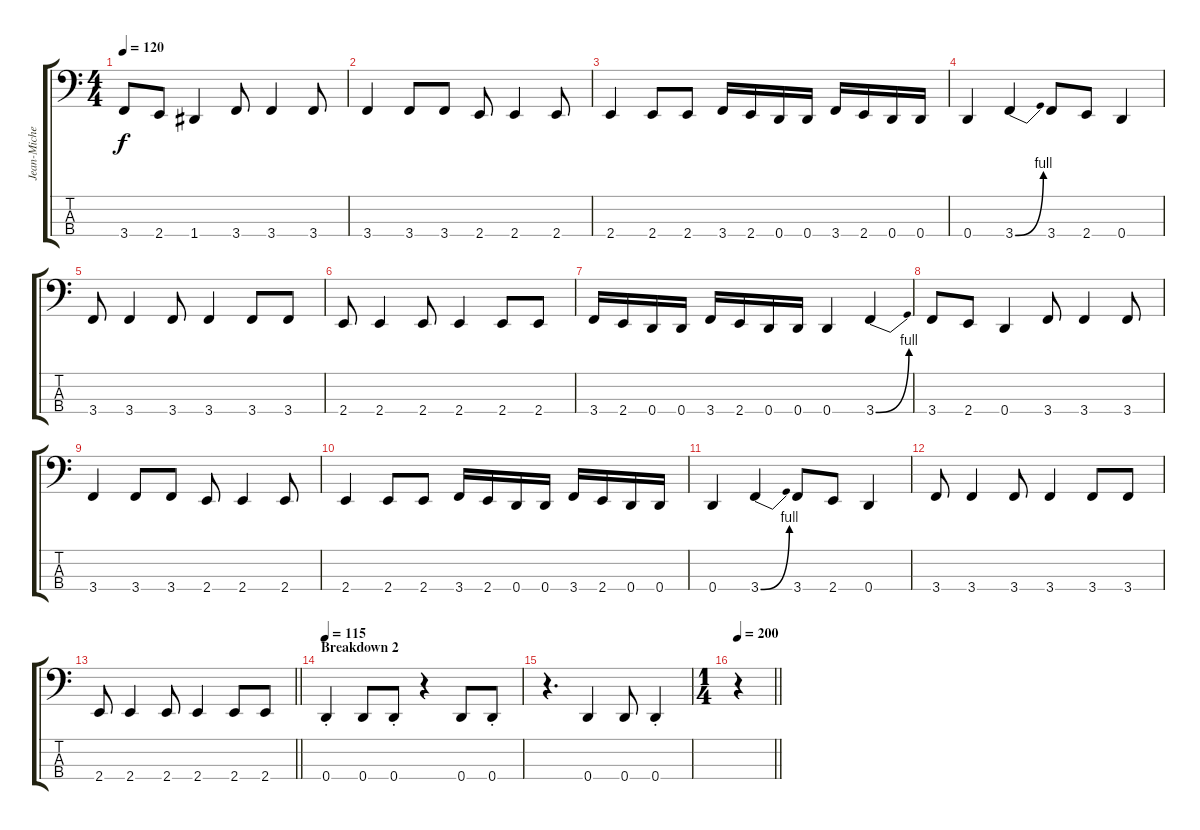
\track ("Jean-Michel Labadie" "Jean-Miche") {instrument electricbassfinger}
\staff {score tabs}
\tuning (F2 C2 G1 D1) {hide}
\ts (4 4)
\tempo 120
\clef f4
\ks c
3.4.8{dy f} 2.4.8 1.4.4 3.4.8 3.4.4 3.4.8 |
3.4.4 3.4.8 3.4.8 2.4.8 2.4.4 2.4.8 |
2.4.4 2.4.8 2.4.8 3.4.16 2.4.16 0.4.16 0.4.16 3.4.16 2.4.16 0.4.16 0.4.16 |
0.4.4 3.4{be (bend 0 0 60 4)}.4 3.4.8 2.4.8 0.4.4 |
3.4.8 3.4.4 3.4.8 3.4.4 3.4.8 3.4.8 |
2.4.8 2.4.4 2.4.8 2.4.4 2.4.8 2.4.8 |
3.4.16 2.4.16 0.4.16 0.4.16 3.4.16 2.4.16 0.4.16 0.4.16 0.4.4 3.4{be (bend 0 0 60 4)}.4 |
3.4.8 2.4.8 0.4.4 3.4.8 3.4.4 3.4.8 |
3.4.4 3.4.8 3.4.8 2.4.8 2.4.4 2.4.8 |
2.4.4 2.4.8 2.4.8 3.4.16 2.4.16 0.4.16 0.4.16 3.4.16 2.4.16 0.4.16 0.4.16 |
0.4.4 3.4{be (bend 0 0 60 4)}.4 3.4.8 2.4.8 0.4.4 |
3.4.8 3.4.4 3.4.8 3.4.4 3.4.8 3.4.8 |
\barLineRight lightlight
2.4.8 2.4.4 2.4.8 2.4.4 2.4.8 2.4.8 |
\section ("" "Breakdown 2")
\tempo 115
0.4{st}.4 0.4.8 0.4{st}.8 r.4 0.4.8 0.4{st}.8 |
r.4{d} 0.4.4 0.4.8 0.4{st}.4 |
\ts (1 4)
\tempo 200
\barLineRight lightlight
r.4
